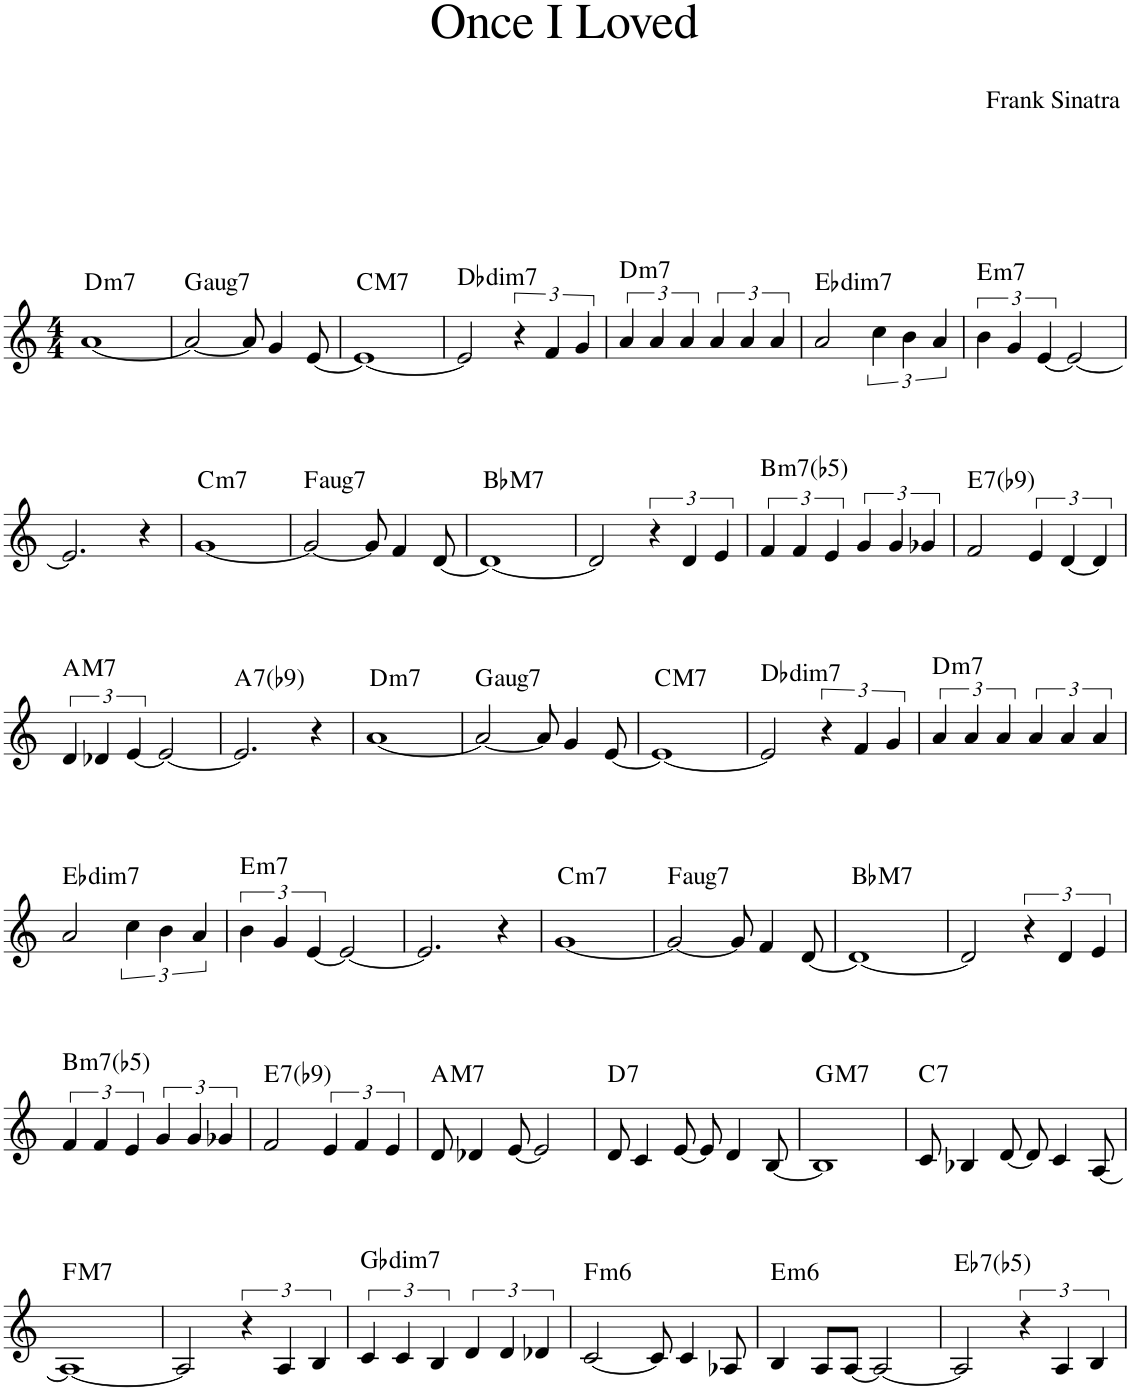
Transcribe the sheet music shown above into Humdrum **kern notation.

**kern	**harte
*part1	*part1
*staff1	*
*I"Piano	*
*I'Pno.	*
*clefG2	*
*k[]	*
*M4/4	*
=1	=1
!	!LO:H:kt=m7
[1a	D:min7
=2	=2
!	!LO:H:kt=aug7
2a/_	G:aug(b7)
8a/]	.
4g/	.
[8e/	.
=3	=3
!	!LO:H:kt=M7
1e_	C:maj7
=4	=4
!	!LO:H:kt=dim7
2e/]	Db:dim7
6r	.
6f/	.
6g/	.
=5	=5
!	!LO:H:kt=m7
6a/	D:min7
6a/	.
6a/	.
6a/	.
6a/	.
6a/	.
=6	=6
!	!LO:H:kt=dim7
2a/	Eb:dim7
6cc\	.
6b\	.
6a/	.
=7	=7
!	!LO:H:kt=m7
6b\	E:min7
6g/	.
[6e/	.
2e/_	.
!!LO:LB:g=z
=8	=8
2.e/]	.
4r	.
=9	=9
!	!LO:H:kt=m7
[1g	C:min7
=10	=10
!	!LO:H:kt=aug7
2g/_	F:aug(b7)
8g/]	.
4f/	.
[8d/	.
=11	=11
!	!LO:H:kt=M7
1d_	Bb:maj7
=12	=12
2d/]	.
6r	.
6d/	.
6e/	.
=13	=13
!	!LO:H:kt=m7(b5)
6f/	B:hdim7
6f/	.
6e/	.
6g/	.
6g/	.
6g-X/	.
=14	=14
!	!LO:H:kt=7
2f/	E:7(b9)
6e/	.
[6d/	.
6d/]	.
!!LO:LB:g=z
=15	=15
!	!LO:H:kt=M7
6d/	A:maj7
6d-X/	.
[6e/	.
2e/_	.
=16	=16
!	!LO:H:kt=7
2.e/]	A:7(b9)
4r	.
=17	=17
!	!LO:H:kt=m7
[1a	D:min7
=18	=18
!	!LO:H:kt=aug7
2a/_	G:aug(b7)
8a/]	.
4g/	.
[8e/	.
=19	=19
!	!LO:H:kt=M7
1e_	C:maj7
=20	=20
!	!LO:H:kt=dim7
2e/]	Db:dim7
6r	.
6f/	.
6g/	.
=21	=21
!	!LO:H:kt=m7
6a/	D:min7
6a/	.
6a/	.
6a/	.
6a/	.
6a/	.
!!LO:LB:g=z
=22	=22
!	!LO:H:kt=dim7
2a/	Eb:dim7
6cc\	.
6b\	.
6a/	.
=23	=23
!	!LO:H:kt=m7
6b\	E:min7
6g/	.
[6e/	.
2e/_	.
=24	=24
2.e/]	.
4r	.
=25	=25
!	!LO:H:kt=m7
[1g	C:min7
=26	=26
!	!LO:H:kt=aug7
2g/_	F:aug(b7)
8g/]	.
4f/	.
[8d/	.
=27	=27
!	!LO:H:kt=M7
1d_	Bb:maj7
=28	=28
2d/]	.
6r	.
6d/	.
6e/	.
!!LO:LB:g=z
=29	=29
!	!LO:H:kt=m7(b5)
6f/	B:hdim7
6f/	.
6e/	.
6g/	.
6g/	.
6g-X/	.
=30	=30
!	!LO:H:kt=7
2f/	E:7(b9)
6e/	.
6f/	.
6e/	.
=31	=31
!	!LO:H:kt=M7
8d/	A:maj7
4d-X/	.
[8e/	.
2e/]	.
=32	=32
!	!LO:H:kt=7
8d/	D:7
4c/	.
[8e/	.
8e/]	.
4d/	.
[8B/	.
=33	=33
!	!LO:H:kt=M7
1B]	G:maj7
=34	=34
!	!LO:H:kt=7
8c/	C:7
4B-X/	.
[8d/	.
8d/]	.
4c/	.
[8A/	.
!!LO:LB:g=z
=35	=35
!	!LO:H:kt=M7
1A_	F:maj7
=36	=36
2A/]	.
6r	.
6A/	.
6B/	.
=37	=37
!	!LO:H:kt=dim7
6c/	Gb:dim7
6c/	.
6B/	.
6d/	.
6d/	.
6d-X/	.
=38	=38
!	!LO:H:kt=m6
[2c/	F:min6
8c/]	.
4c/	.
8A-X/	.
=39	=39
!	!LO:H:kt=m6
4B/	E:min6
8A/L	.
[8A/J	.
2A/_	.
=40	=40
!	!LO:H:kt=7
2A/]	Eb:(3,b5,b7)
6r	.
6A/	.
6B/	.
=	=
*-	*-
